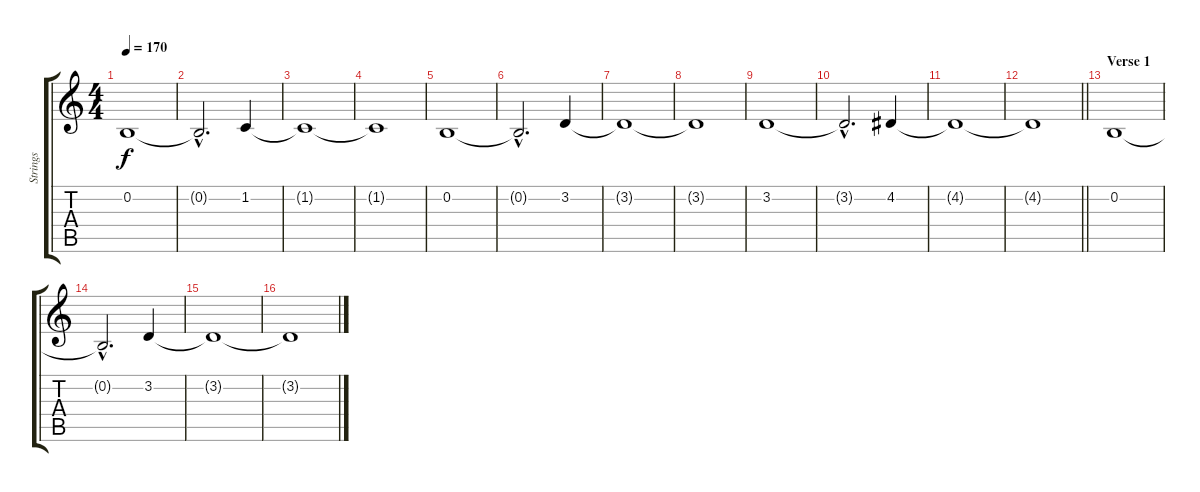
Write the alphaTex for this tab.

\track ("Strings" "Strings") {instrument stringensemble1}
\staff {score tabs}
\tuning (E4 B3 G3 D3 A2 E2) {hide}
\ts (4 4)
\tempo 170
\clef g2
\ks c
0.2.1{dy f} |
0.2{hac t}.2{d} 1.2.4 |
1.2{t}.1 |
1.2{t}.1 |
0.2.1 |
0.2{hac t}.2{d} 3.2.4 |
3.2{t}.1 |
3.2{t}.1 |
3.2.1 |
3.2{hac t}.2{d} 4.2.4 |
4.2{t}.1 |
\barLineRight lightlight
4.2{t}.1 |
\section ("" "Verse 1")
0.2.1 |
0.2{hac t}.2{d} 3.2.4 |
3.2{t}.1 |
3.2{t}.1
